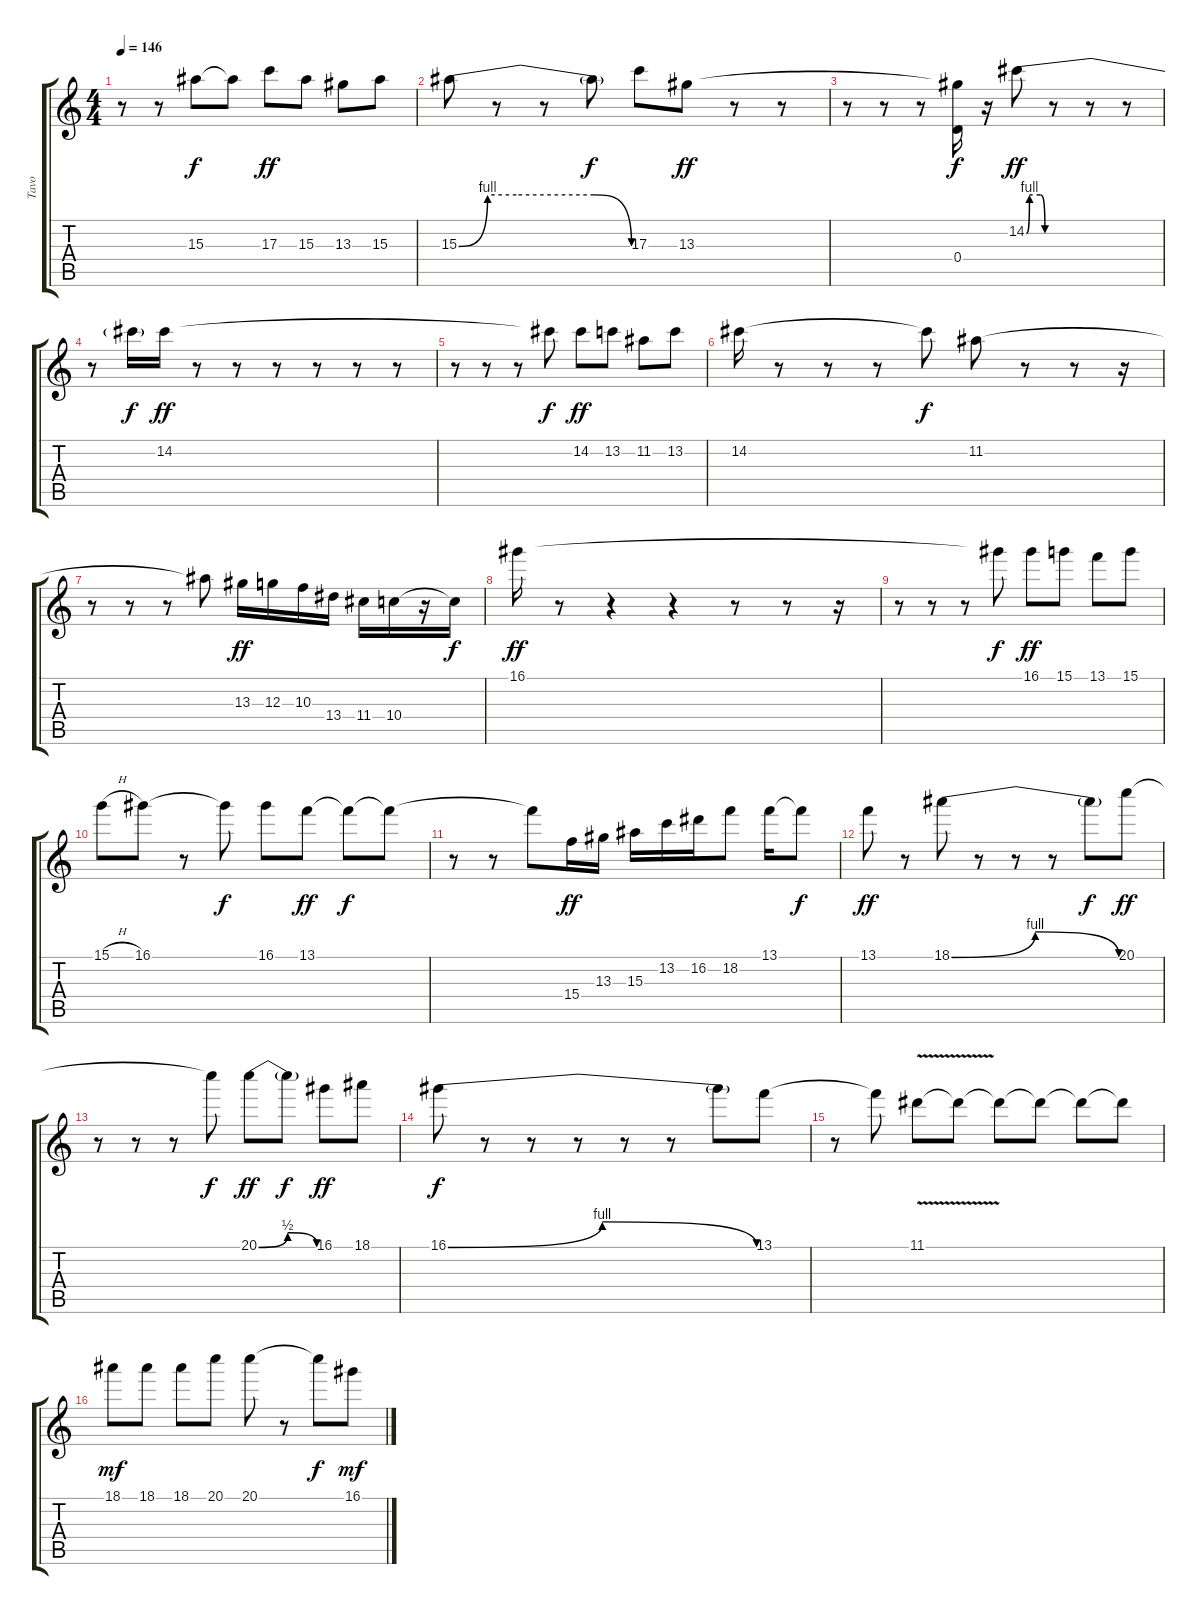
\track ("Tavo" "Tavo") {instrument distortionguitar}
\staff {score tabs}
\tuning (E4 B3 G3 D3 A2 E2) {hide}
\ts (4 4)
\tempo 146
\clef g2
\ks c
r.8{dy ff} r.8 15.3{t}.8{dy f} 15.3{t}.8 17.3.8{dy ff} 15.3.8 13.3.8 15.3.8 |
15.3{be (custom 0 0 10 4 20 4 47 4 60 0)}.8 r.8 r.8 15.3{t}.8{dy f} 17.3.8 13.3.8{dy ff} r.8 r.8 |
r.8 r.8 r.8 (13.3{t} 0.4).16{dy f} r.16 14.2{be (custom 0 0 10 4 20 4 45 4 60 0)}.8{dy ff} r.8 r.8 r.8 |
r.8 14.2{t}.16{dy f} 14.2.16{dy ff} r.8 r.8 r.8 r.8 r.8 r.8 |
r.8 r.8 r.8 14.2{t}.8{dy f} 14.2.8{dy ff} 13.2.8 11.2.8 13.2.8 |
14.2.16 r.8 r.8 r.8 14.2{t}.8{dy f} 11.2.8 r.8 r.8 r.16 |
r.8 r.8 r.8 11.2{t}.8 13.3.16{dy ff} 12.3.16 10.3.16 13.4.16 11.4.16 10.4.16 r.16 10.4{t}.16{dy f} |
16.1.16{dy ff} r.8 r.4 r.4 r.8 r.8 r.16 |
r.8 r.8 r.8 16.1{t}.8{dy f} 16.1.8{dy ff} 15.1.8 13.1.8 15.1.8 |
15.1{h}.8 16.1.8 r.8 16.1{t}.8{dy f} 16.1.8 13.1.8{dy ff} 13.1{t}.8{dy f} 13.1{t}.8 |
r.8 r.8 13.1{t}.8 15.4.16{dy ff} 13.3.16 15.3.16 13.2.16 16.2.16 18.2.8 13.1.16 13.1{t}.8{dy f} |
13.1.8{dy ff} r.8 18.1{be (bendrelease 0 0 10 4 43 4 60 0)}.8 r.8 r.8 r.8 18.1{t}.8{dy f} 20.1.8{dy ff} |
r.8 r.8 r.8 20.1{t}.8{dy f} 20.1{be (bendrelease 0 0 10 2 20 2 60 0)}.8{dy ff} 20.1{t}.8{dy f} 16.1.8{dy ff} 18.1.8 |
16.1{be (bendrelease 0 0 10 4 20 4 60 0)}.8{dy f} r.8 r.8 r.8 r.8 r.8 16.1{t}.8 13.1.8 |
r.8 13.1{t}.8 11.1{v}.8 11.1{t}.8 11.1{t}.8 11.1{t}.8 11.1{t}.8 11.1{t}.8 |
18.1.8{dy mf} 18.1.8 18.1.8 20.1.8 20.1.8 r.8 20.1{t}.8{dy f} 16.1.8{dy mf}
